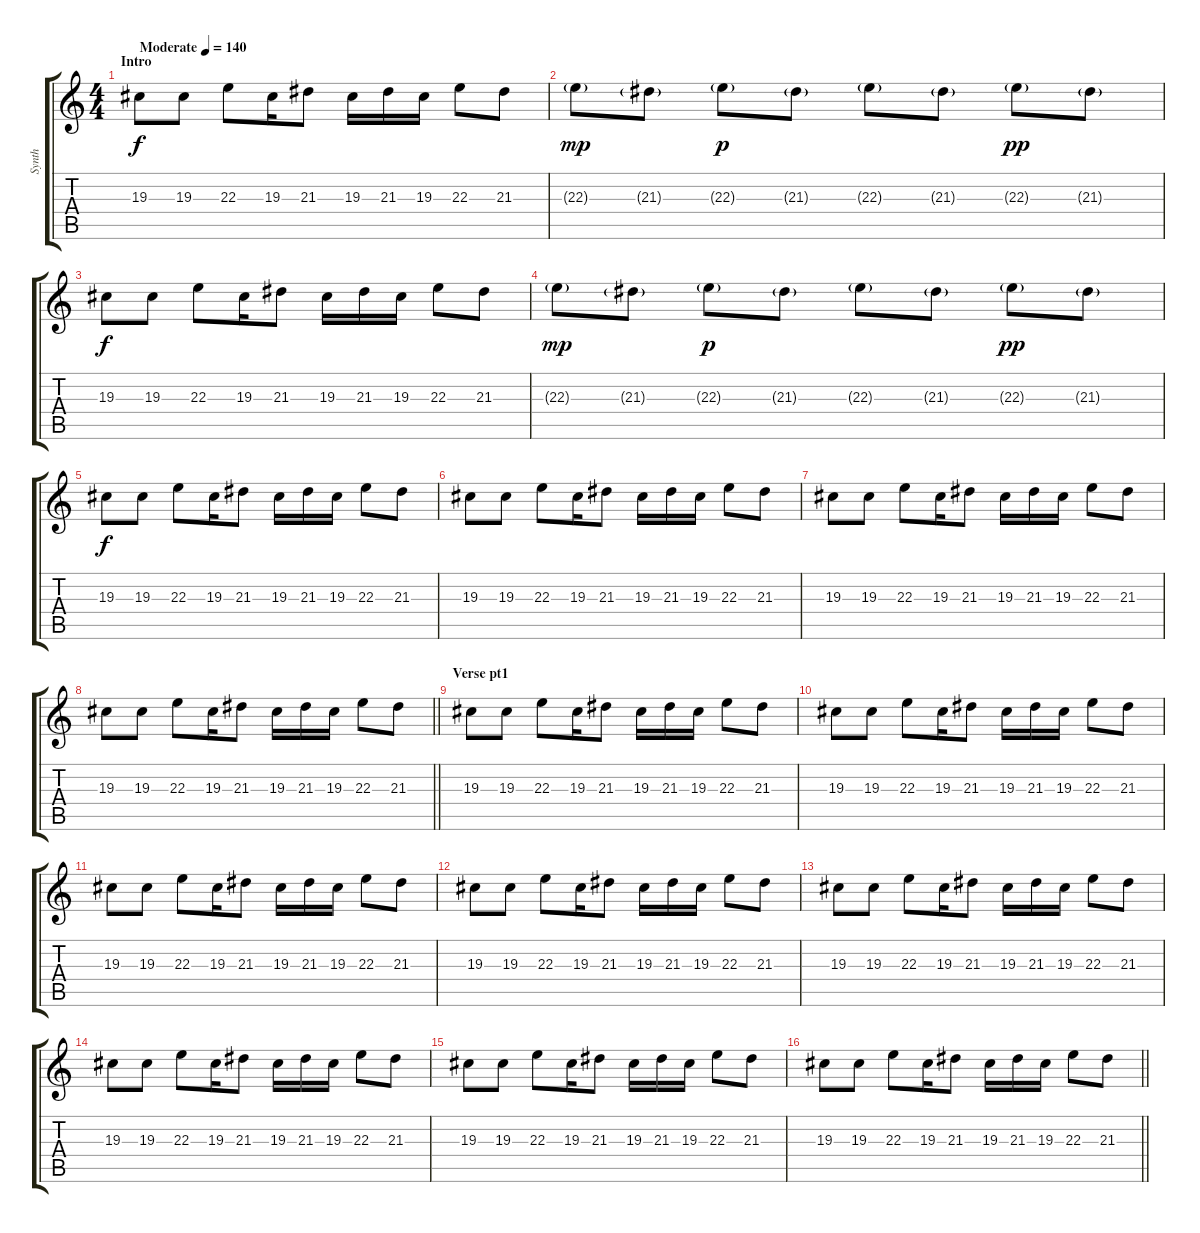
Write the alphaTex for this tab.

\track ("Synth" "Synth") {instrument lead1square}
\staff {score tabs}
\tuning (Eb4 Bb3 Gb3 Db3 Ab2 Eb2) {hide}
\ts (4 4)
\section ("" "Intro")
\tempo (140 "Moderate")
\clef g2
\ks c
19.3.8{dy f instrument lead1square} 19.3.8 22.3.8 19.3.16 21.3.8 19.3.16 21.3.16 19.3.16 22.3.8 21.3.8 |
22.3{g}.8{dy mp} 21.3{g}.8 22.3{g}.8{dy p} 21.3{g}.8 22.3{g}.8 21.3{g}.8 22.3{g}.8{dy pp} 21.3{g}.8 |
19.3.8{dy f} 19.3.8 22.3.8 19.3.16 21.3.8 19.3.16 21.3.16 19.3.16 22.3.8 21.3.8 |
22.3{g}.8{dy mp} 21.3{g}.8 22.3{g}.8{dy p} 21.3{g}.8 22.3{g}.8 21.3{g}.8 22.3{g}.8{dy pp} 21.3{g}.8 |
19.3.8{dy f} 19.3.8 22.3.8 19.3.16 21.3.8 19.3.16 21.3.16 19.3.16 22.3.8 21.3.8 |
19.3.8 19.3.8 22.3.8 19.3.16 21.3.8 19.3.16 21.3.16 19.3.16 22.3.8 21.3.8 |
19.3.8 19.3.8 22.3.8 19.3.16 21.3.8 19.3.16 21.3.16 19.3.16 22.3.8 21.3.8 |
\barLineRight lightlight
19.3.8 19.3.8 22.3.8 19.3.16 21.3.8 19.3.16 21.3.16 19.3.16 22.3.8 21.3.8 |
\section ("" "Verse pt1")
19.3.8 19.3.8 22.3.8 19.3.16 21.3.8 19.3.16 21.3.16 19.3.16 22.3.8 21.3.8 |
19.3.8 19.3.8 22.3.8 19.3.16 21.3.8 19.3.16 21.3.16 19.3.16 22.3.8 21.3.8 |
19.3.8 19.3.8 22.3.8 19.3.16 21.3.8 19.3.16 21.3.16 19.3.16 22.3.8 21.3.8 |
19.3.8 19.3.8 22.3.8 19.3.16 21.3.8 19.3.16 21.3.16 19.3.16 22.3.8 21.3.8 |
19.3.8 19.3.8 22.3.8 19.3.16 21.3.8 19.3.16 21.3.16 19.3.16 22.3.8 21.3.8 |
19.3.8 19.3.8 22.3.8 19.3.16 21.3.8 19.3.16 21.3.16 19.3.16 22.3.8 21.3.8 |
19.3.8 19.3.8 22.3.8 19.3.16 21.3.8 19.3.16 21.3.16 19.3.16 22.3.8 21.3.8 |
\barLineRight lightlight
19.3.8 19.3.8 22.3.8 19.3.16 21.3.8 19.3.16 21.3.16 19.3.16 22.3.8 21.3.8
